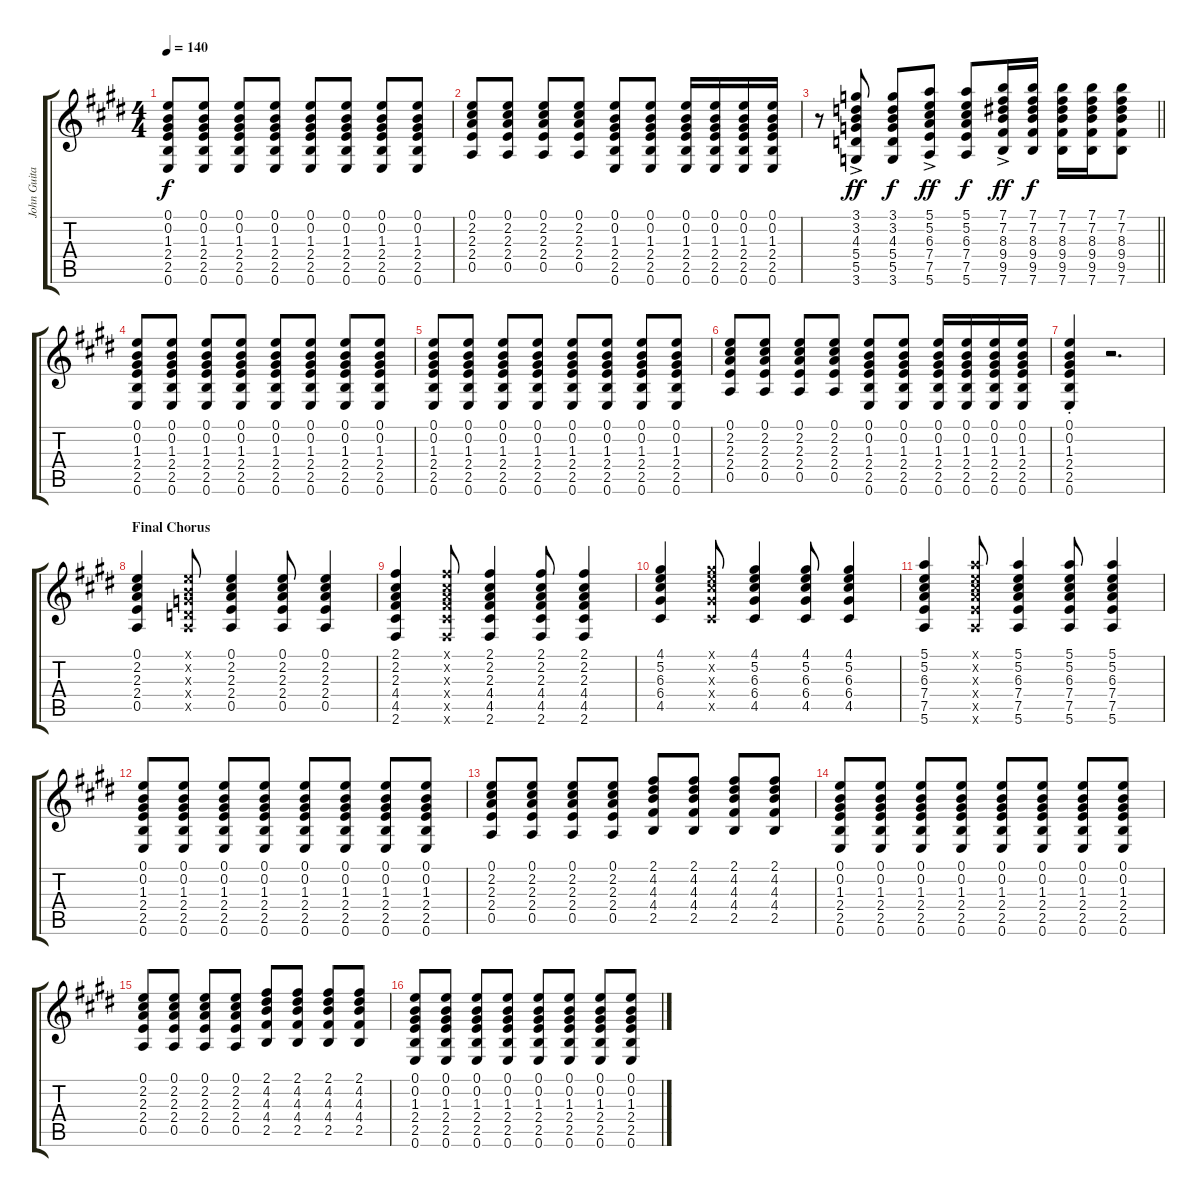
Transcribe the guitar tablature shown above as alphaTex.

\track ("John Guitar" "John Guita") {instrument electricguitarclean}
\staff {score tabs}
\tuning (E4 B3 G3 D3 A2 E2) {hide}
\ts (4 4)
\tempo 140
\clef g2
\ks e
(0.1 0.2 1.3 2.4 2.5 0.6).8{dy f} (0.1 0.2 1.3 2.4 2.5 0.6).8 (0.1 0.2 1.3 2.4 2.5 0.6).8 (0.1 0.2 1.3 2.4 2.5 0.6).8 (0.1 0.2 1.3 2.4 2.5 0.6).8 (0.1 0.2 1.3 2.4 2.5 0.6).8 (0.1 0.2 1.3 2.4 2.5 0.6).8 (0.1 0.2 1.3 2.4 2.5 0.6).8 |
(0.1 2.2 2.3 2.4 0.5).8 (0.1 2.2 2.3 2.4 0.5).8 (0.1 2.2 2.3 2.4 0.5).8 (0.1 2.2 2.3 2.4 0.5).8 (0.1 0.2 1.3 2.4 2.5 0.6).8 (0.1 0.2 1.3 2.4 2.5 0.6).8 (0.1 0.2 1.3 2.4 2.5 0.6).16 (0.1 0.2 1.3 2.4 2.5 0.6).16 (0.1 0.2 1.3 2.4 2.5 0.6).16 (0.1 0.2 1.3 2.4 2.5 0.6).16 |
\barLineRight lightlight
r.8 (3.1{ac} 3.2{ac} 4.3{ac} 5.4{ac} 5.5{ac} 3.6{ac}).8{dy ff} (3.1 3.2 4.3 5.4 5.5 3.6).8{dy f} (5.1{ac} 5.2{ac} 6.3{ac} 7.4{ac} 7.5{ac} 5.6{ac}).8{dy ff} (5.1 5.2 6.3 7.4 7.5 5.6).8{dy f} (7.1{ac} 7.2{ac} 8.3{ac} 9.4{ac} 9.5{ac} 7.6{ac}).16{dy ff} (7.1 7.2 8.3 9.4 9.5 7.6).16{dy f} (7.1 7.2 8.3 9.4 9.5 7.6).16 (7.1 7.2 8.3 9.4 9.5 7.6).16 (7.1 7.2 8.3 9.4 9.5 7.6).8 |
(0.1 0.2 1.3 2.4 2.5 0.6).8 (0.1 0.2 1.3 2.4 2.5 0.6).8 (0.1 0.2 1.3 2.4 2.5 0.6).8 (0.1 0.2 1.3 2.4 2.5 0.6).8 (0.1 0.2 1.3 2.4 2.5 0.6).8 (0.1 0.2 1.3 2.4 2.5 0.6).8 (0.1 0.2 1.3 2.4 2.5 0.6).8 (0.1 0.2 1.3 2.4 2.5 0.6).8 |
(0.1 0.2 1.3 2.4 2.5 0.6).8 (0.1 0.2 1.3 2.4 2.5 0.6).8 (0.1 0.2 1.3 2.4 2.5 0.6).8 (0.1 0.2 1.3 2.4 2.5 0.6).8 (0.1 0.2 1.3 2.4 2.5 0.6).8 (0.1 0.2 1.3 2.4 2.5 0.6).8 (0.1 0.2 1.3 2.4 2.5 0.6).8 (0.1 0.2 1.3 2.4 2.5 0.6).8 |
(0.1 2.2 2.3 2.4 0.5).8 (0.1 2.2 2.3 2.4 0.5).8 (0.1 2.2 2.3 2.4 0.5).8 (0.1 2.2 2.3 2.4 0.5).8 (0.1 0.2 1.3 2.4 2.5 0.6).8 (0.1 0.2 1.3 2.4 2.5 0.6).8 (0.1 0.2 1.3 2.4 2.5 0.6).16 (0.1 0.2 1.3 2.4 2.5 0.6).16 (0.1 0.2 1.3 2.4 2.5 0.6).16 (0.1 0.2 1.3 2.4 2.5 0.6).16 |
(0.1{st} 0.2{st} 1.3{st} 2.4{st} 2.5{st} 0.6{st}).4 r.2{d} |
\section ("" "Final Chorus")
(0.1 2.2 2.3 2.4 0.5).4 (0.1{x} 0.2{x} 0.3{x} 0.4{x} 0.5{x}).8 (0.1 2.2 2.3 2.4 0.5).4 (0.1 2.2 2.3 2.4 0.5).8 (0.1 2.2 2.3 2.4 0.5).4 |
(2.1 2.2 2.3 4.4 4.5 2.6).4 (2.1{x} 2.2{x} 2.3{x} 4.4{x} 4.5{x} 2.6{x}).8 (2.1 2.2 2.3 4.4 4.5 2.6).4 (2.1 2.2 2.3 4.4 4.5 2.6).8 (2.1 2.2 2.3 4.4 4.5 2.6).4 |
(4.1 5.2 6.3 6.4 4.5).4 (4.1{x} 5.2{x} 6.3{x} 6.4{x} 4.5{x}).8 (4.1 5.2 6.3 6.4 4.5).4 (4.1 5.2 6.3 6.4 4.5).8 (4.1 5.2 6.3 6.4 4.5).4 |
(5.1 5.2 6.3 7.4 7.5 5.6).4 (5.1{x} 5.2{x} 6.3{x} 7.4{x} 7.5{x} 5.6{x}).8 (5.1 5.2 6.3 7.4 7.5 5.6).4 (5.1 5.2 6.3 7.4 7.5 5.6).8 (5.1 5.2 6.3 7.4 7.5 5.6).4 |
(0.1 0.2 1.3 2.4 2.5 0.6).8 (0.1 0.2 1.3 2.4 2.5 0.6).8 (0.1 0.2 1.3 2.4 2.5 0.6).8 (0.1 0.2 1.3 2.4 2.5 0.6).8 (0.1 0.2 1.3 2.4 2.5 0.6).8 (0.1 0.2 1.3 2.4 2.5 0.6).8 (0.1 0.2 1.3 2.4 2.5 0.6).8 (0.1 0.2 1.3 2.4 2.5 0.6).8 |
(0.1 2.2 2.3 2.4 0.5).8 (0.1 2.2 2.3 2.4 0.5).8 (0.1 2.2 2.3 2.4 0.5).8 (0.1 2.2 2.3 2.4 0.5).8 (2.1 4.2 4.3 4.4 2.5).8 (2.1 4.2 4.3 4.4 2.5).8 (2.1 4.2 4.3 4.4 2.5).8 (2.1 4.2 4.3 4.4 2.5).8 |
(0.1 0.2 1.3 2.4 2.5 0.6).8 (0.1 0.2 1.3 2.4 2.5 0.6).8 (0.1 0.2 1.3 2.4 2.5 0.6).8 (0.1 0.2 1.3 2.4 2.5 0.6).8 (0.1 0.2 1.3 2.4 2.5 0.6).8 (0.1 0.2 1.3 2.4 2.5 0.6).8 (0.1 0.2 1.3 2.4 2.5 0.6).8 (0.1 0.2 1.3 2.4 2.5 0.6).8 |
(0.1 2.2 2.3 2.4 0.5).8 (0.1 2.2 2.3 2.4 0.5).8 (0.1 2.2 2.3 2.4 0.5).8 (0.1 2.2 2.3 2.4 0.5).8 (2.1 4.2 4.3 4.4 2.5).8 (2.1 4.2 4.3 4.4 2.5).8 (2.1 4.2 4.3 4.4 2.5).8 (2.1 4.2 4.3 4.4 2.5).8 |
(0.1 0.2 1.3 2.4 2.5 0.6).8 (0.1 0.2 1.3 2.4 2.5 0.6).8 (0.1 0.2 1.3 2.4 2.5 0.6).8 (0.1 0.2 1.3 2.4 2.5 0.6).8 (0.1 0.2 1.3 2.4 2.5 0.6).8 (0.1 0.2 1.3 2.4 2.5 0.6).8 (0.1 0.2 1.3 2.4 2.5 0.6).8 (0.1 0.2 1.3 2.4 2.5 0.6).8
